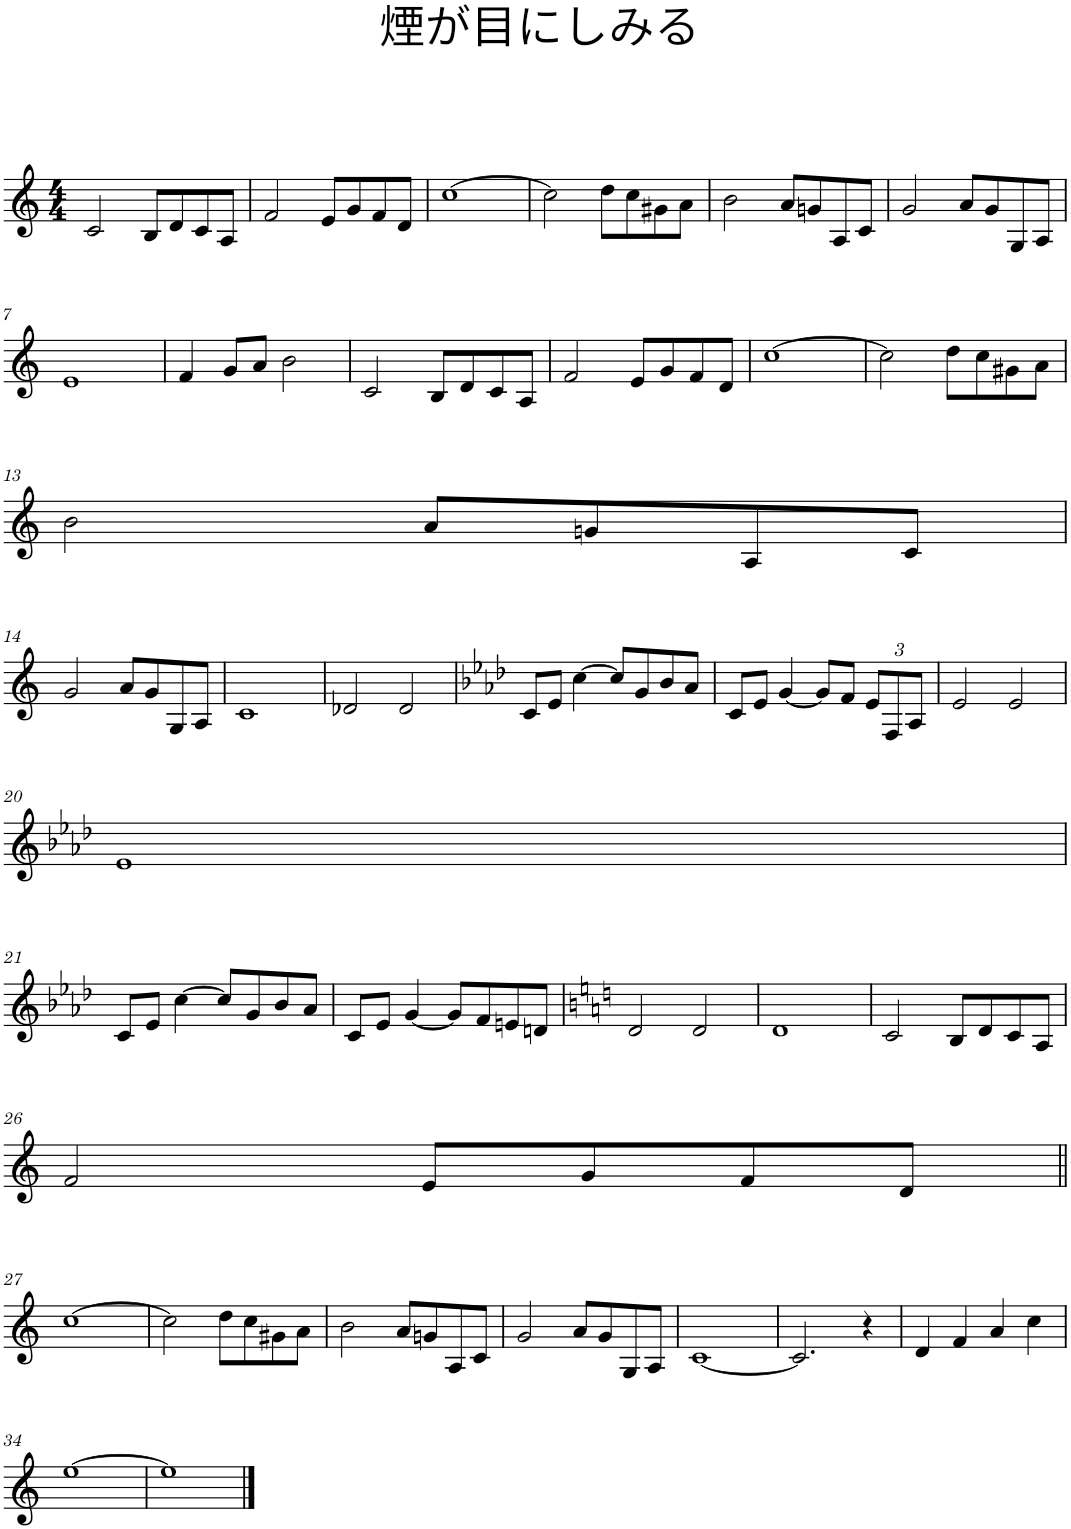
**kern
*part1
*staff1
*I"Piano
*I'Pno.
*clefG2
*k[]
*M4/4
=1
2c/
8B/L
8d/
8c/
8A/J
=2
2f/
8e/L
8g/
8f/
8d/J
=3
[>1cc
=4
2cc\]
8dd\L
8cc\
8g#X\
8a\J
=5
2b\
8a/L
8gn/
8A/
8c/J
=6
2g/
8a/L
8g/
8G/
8A/J
!!LO:LB:g=z
=7
1e
=8
4f/
8g/L
8a/J
2b\
=9
2c/
8B/L
8d/
8c/
8A/J
=10
2f/
8e/L
8g/
8f/
8d/J
=11
[>1cc
=12
2cc\]
8dd\L
8cc\
8g#X\
8a\J
!!LO:LB:g=z
=13
2b\
8a/L
8gn/
8A/
8c/J
!!LO:LB:g=z
=14
2g/
8a/L
8g/
8G/
8A/J
=15
1c
=16
2d-X/
2d-/
=17
*k[b-e-a-d-]
8c/L
8e-/J
[>4cc\
8cc/L]
8g/
8b-/
8a-/J
=18
8c/L
8e-/J
[<4g/
8g/L]
8f/J
*Xbrackettup
12e-/L
12F/
12A-/J
=19
2e-/
2e-/
!!LO:LB:g=z
=20
1e-
!!LO:LB:g=z
=21
*k[b-e-a-d-]
8c/L
8e-/J
[>4cc\
8cc/L]
8g/
8b-/
8a-/J
=22
8c/L
8e-/J
[<4g/
8g/L]
8f/
8en/
8dn/J
=23
*k[]
2d/
2d/
=24
1d
=25
2c/
8B/L
8d/
8c/
8A/J
!!LO:LB:g=z
=26
2f/
8e/L
8g/
8f/
8d/J
!!LO:LB:g=z
=27||
*k[]
[>1cc
=28
2cc\]
8dd\L
8cc\
8g#X\
8a\J
=29
2b\
8a/L
8gn/
8A/
8c/J
=30
2g/
8a/L
8g/
8G/
8A/J
=31
[<1c
=32
2.c/]
4r
=33
4d/
4f/
4a/
4cc\
!!LO:LB:g=z
=34
[>1ee
=35
1ee]
==
*-
